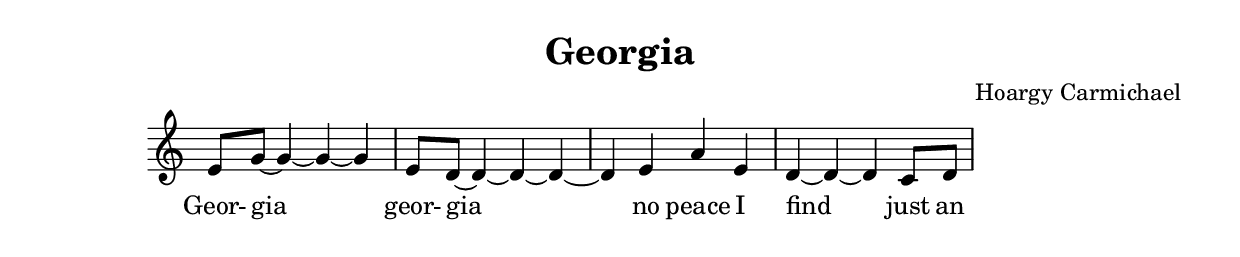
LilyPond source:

#(ly:set-option 'midi-extension "mid")
\version "2.12.3"
\include "english.ly"
\header{ 
title = "Georgia"
composer = "Hoargy Carmichael"
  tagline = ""  % removed 
}
%{
 Title:Georgia
Author:Hoargy Carmichael

     Georgia Georgia
     No peace I find

  +         2  
| GP - -  - | GR - - - | - G D G | R - - SR |
  Geor-gia geor-gia no peace I find      just an   

 
  
  
 
 %}
  
melody = {
\once \override Staff.TimeSignature #'stencil = ##f
\clef treble
\key c \major
\autoBeamOn  
\cadenzaOn
\bar "|"  e'8[ g'8]~ g'4~ g'4~ g'4 \bar "|"  e'8[ d'8]~ d'4~ d'4~ d'4~ \bar "|"  d'4 e'4 a'4 e'4 \bar "|"  d'4~ d'4~ d'4 c'8[ d'8] \bar "|"
}

text = \lyricmode {
  Geor- gia geor- gia no peace I find just an
}

\score{

<<
  \new Voice = "one" {
    \melody
  }
  \new Lyrics \lyricsto "one" \text
>>
\layout {
  \context {
       \Score
    \remove "Bar_number_engraver"
  } 
  }
\midi { 
  \context {
    \Score
    tempoWholesPerMinute = #(ly:make-moment 200 4)
   }
 }
}
